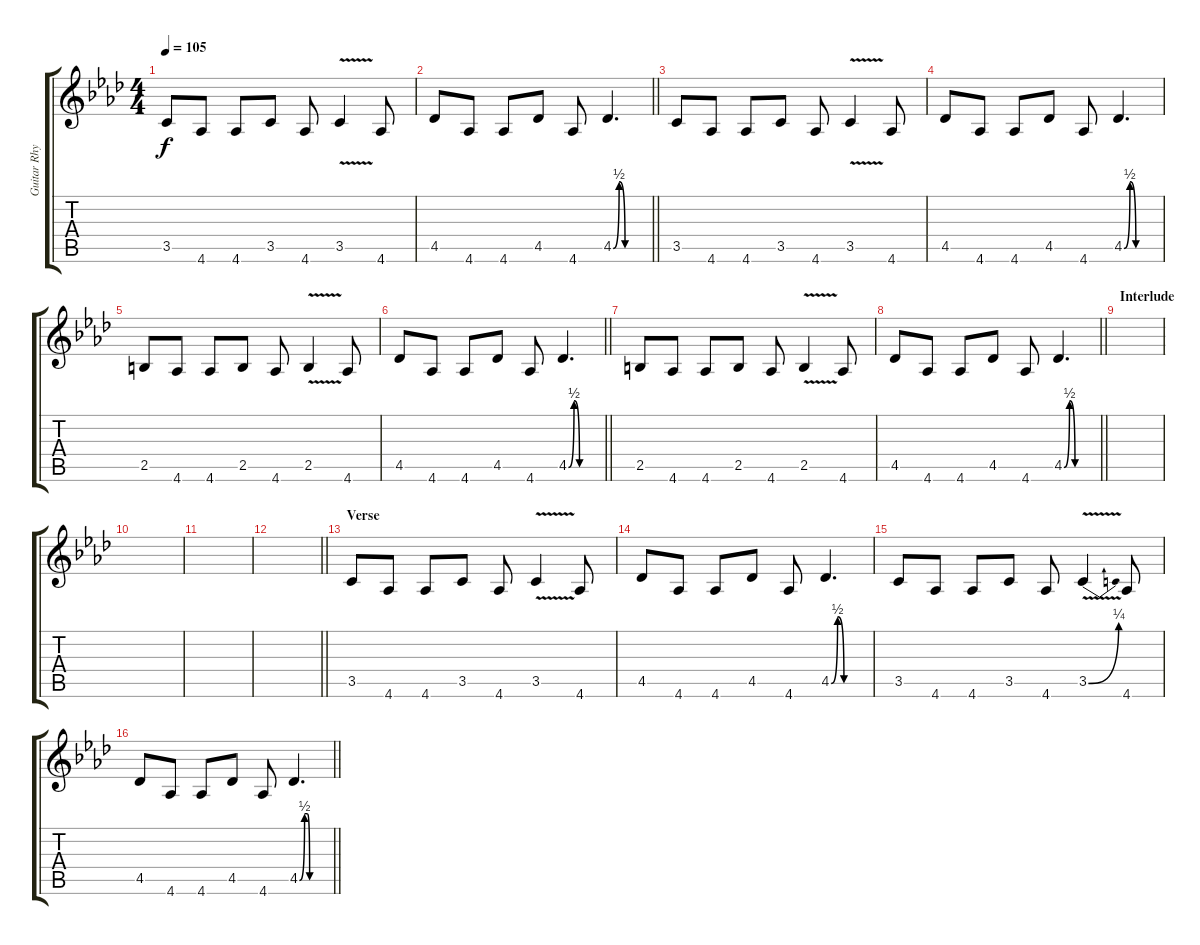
\track ("Guitar Rhythm" "Guitar Rhy") {instrument acousticguitarsteel}
\staff {score tabs}
\tuning (E4 B3 G3 D3 A2 E2) {hide}
\ts (4 4)
\tempo 105
\clef g2
\ks fminor
3.5.8{dy f} 4.6.8 4.6.8 3.5.8 4.6.8 3.5{v}.4 4.6.8 |
\barLineRight lightlight
4.5.8 4.6.8 4.6.8 4.5.8 4.6.8 4.5{be (custom 0 0 10 2 20 0 60 0)}.4{d} |
\section ("" "")
3.5.8 4.6.8 4.6.8 3.5.8 4.6.8 3.5{v}.4 4.6.8 |
4.5.8 4.6.8 4.6.8 4.5.8 4.6.8 4.5{be (custom 0 0 10 2 20 0 60 0)}.4{d} |
2.5.8 4.6.8 4.6.8 2.5.8 4.6.8 2.5{v}.4 4.6.8 |
\barLineRight lightlight
4.5.8 4.6.8 4.6.8 4.5.8 4.6.8 4.5{be (custom 0 0 10 2 20 0 60 0)}.4{d} |
\section ("" "")
2.5.8 4.6.8 4.6.8 2.5.8 4.6.8 2.5{v}.4 4.6.8 |
\barLineRight lightlight
4.5.8 4.6.8 4.6.8 4.5.8 4.6.8 4.5{be (custom 0 0 10 2 20 0 60 0)}.4{d} |
\section ("" "Interlude")
|
|
|
\barLineRight lightlight
|
\section ("" "Verse")
3.5.8 4.6.8 4.6.8 3.5.8 4.6.8 3.5{v}.4 4.6.8 |
4.5.8 4.6.8 4.6.8 4.5.8 4.6.8 4.5{be (custom 0 0 10 2 20 0 60 0)}.4{d} |
3.5.8 4.6.8 4.6.8 3.5.8 4.6.8 3.5{be (bend 0 0 60 1) v}.4 4.6.8 |
\barLineRight lightlight
4.5.8 4.6.8 4.6.8 4.5.8 4.6.8 4.5{be (custom 0 0 10 2 15 2 20 0 60 0)}.4{d}
